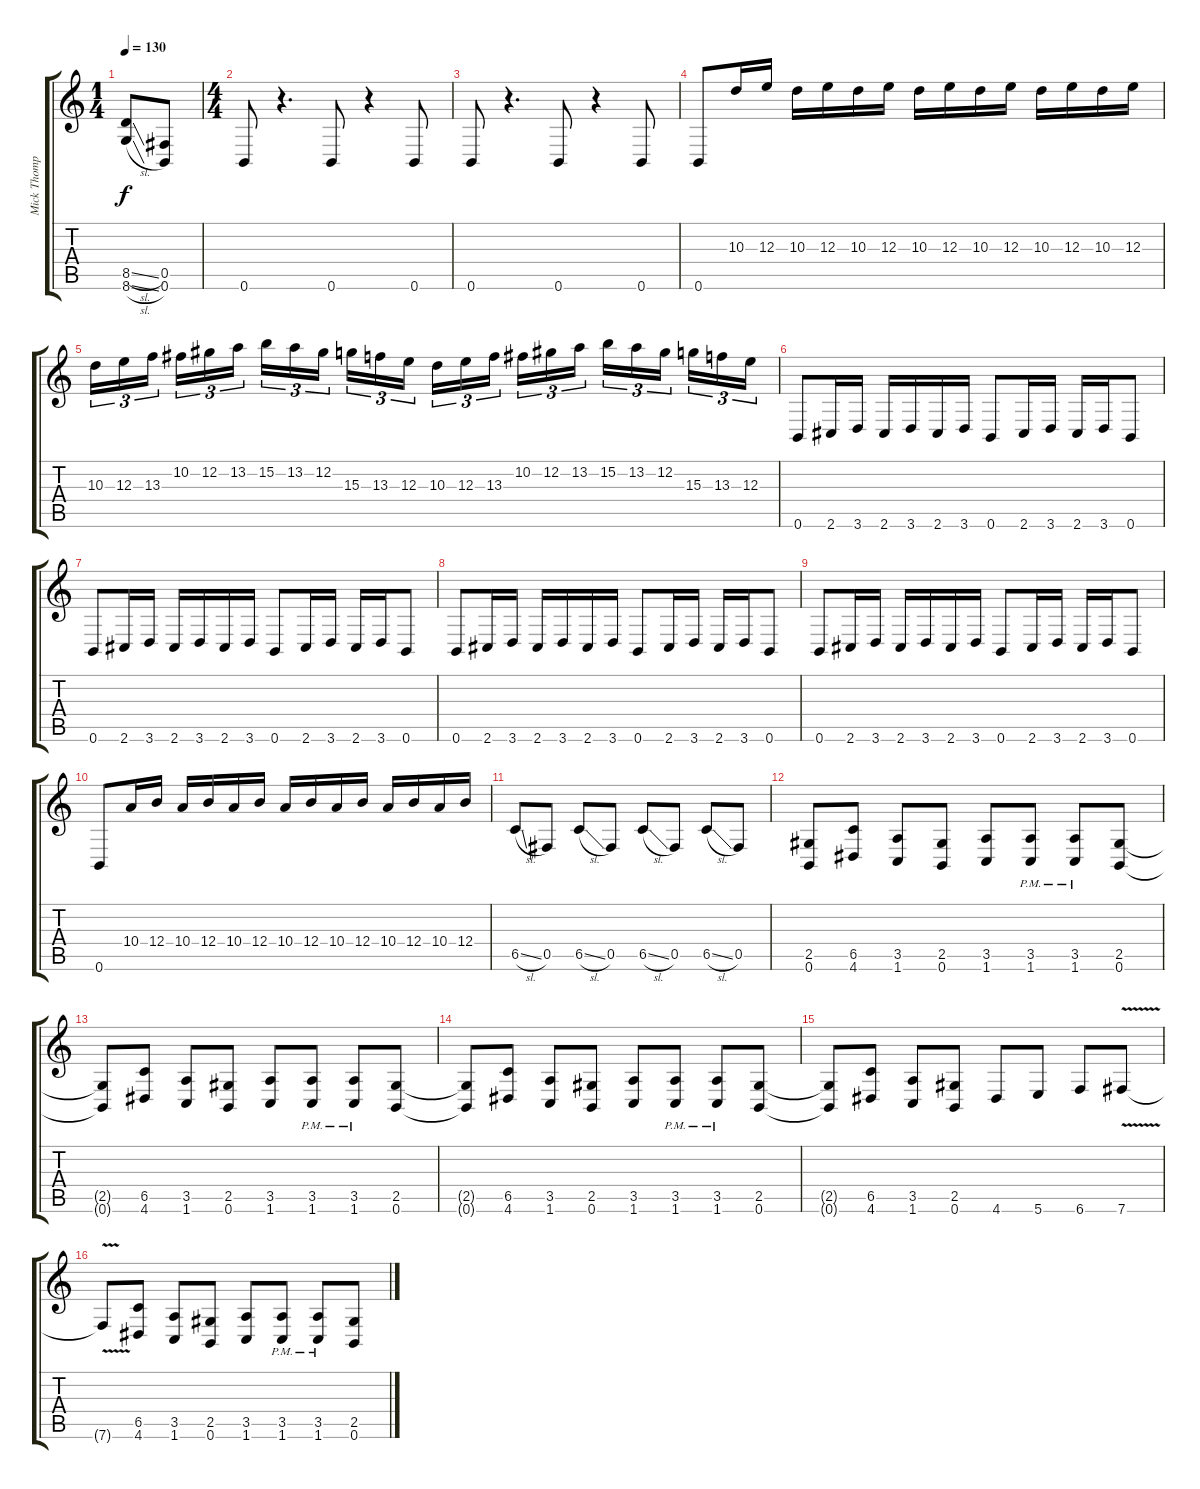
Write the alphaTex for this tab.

\track ("Mick Thompson" "Mick Thomp") {instrument distortionguitar}
\staff {score tabs}
\tuning (Db4 Ab3 E3 B2 Gb2 B1) {hide}
\ts (1 4)
\tempo 130
\clef g2
\ks c
(8.5{sl} 8.6{sl}).8{dy f instrument distortionguitar} (0.5 0.6).8 |
\ts (4 4)
0.6.8 r.4{d} 0.6.8 r.4 0.6.8 |
0.6.8 r.4{d} 0.6.8 r.4 0.6.8 |
0.6.8 10.3.16 12.3.16 10.3.16 12.3.16 10.3.16 12.3.16 10.3.16 12.3.16 10.3.16 12.3.16 10.3.16 12.3.16 10.3.16 12.3.16 |
10.3.16{tu (3 2)} 12.3.16{tu (3 2)} 13.3.16{tu (3 2)} 10.2.16{tu (3 2)} 12.2.16{tu (3 2)} 13.2.16{tu (3 2)} 15.2.16{tu (3 2)} 13.2.16{tu (3 2)} 12.2.16{tu (3 2)} 15.3.16{tu (3 2)} 13.3.16{tu (3 2)} 12.3.16{tu (3 2)} 10.3.16{tu (3 2)} 12.3.16{tu (3 2)} 13.3.16{tu (3 2)} 10.2.16{tu (3 2)} 12.2.16{tu (3 2)} 13.2.16{tu (3 2)} 15.2.16{tu (3 2)} 13.2.16{tu (3 2)} 12.2.16{tu (3 2)} 15.3.16{tu (3 2)} 13.3.16{tu (3 2)} 12.3.16{tu (3 2)} |
0.6.8 2.6.16 3.6.16 2.6.16 3.6.16 2.6.16 3.6.16 0.6.8 2.6.16 3.6.16 2.6.16 3.6.16 0.6.8 |
0.6.8 2.6.16 3.6.16 2.6.16 3.6.16 2.6.16 3.6.16 0.6.8 2.6.16 3.6.16 2.6.16 3.6.16 0.6.8 |
0.6.8 2.6.16 3.6.16 2.6.16 3.6.16 2.6.16 3.6.16 0.6.8 2.6.16 3.6.16 2.6.16 3.6.16 0.6.8 |
0.6.8 2.6.16 3.6.16 2.6.16 3.6.16 2.6.16 3.6.16 0.6.8 2.6.16 3.6.16 2.6.16 3.6.16 0.6.8 |
0.6.8 10.4.16 12.4.16 10.4.16 12.4.16 10.4.16 12.4.16 10.4.16 12.4.16 10.4.16 12.4.16 10.4.16 12.4.16 10.4.16 12.4.16 |
6.5{sl}.8 0.5.8 6.5{sl}.8 0.5.8 6.5{sl}.8 0.5.8 6.5{sl}.8 0.5.8 |
(2.5 0.6).8 (6.5 4.6).8 (3.5 1.6).8 (2.5 0.6).8 (3.5 1.6).8 (3.5{pm} 1.6{pm}).8 (3.5{pm} 1.6{pm}).8 (2.5 0.6).8 |
(2.5{t} 0.6{t}).8 (6.5 4.6).8 (3.5 1.6).8 (2.5 0.6).8 (3.5 1.6).8 (3.5{pm} 1.6{pm}).8 (3.5{pm} 1.6{pm}).8 (2.5 0.6).8 |
(2.5{t} 0.6{t}).8 (6.5 4.6).8 (3.5 1.6).8 (2.5 0.6).8 (3.5 1.6).8 (3.5{pm} 1.6{pm}).8 (3.5{pm} 1.6{pm}).8 (2.5 0.6).8 |
(2.5{t} 0.6{t}).8 (6.5 4.6).8 (3.5 1.6).8 (2.5 0.6).8 4.6.8 5.6.8 6.6.8 7.6{v}.8 |
7.6{t}.8 (6.5 4.6).8 (3.5 1.6).8 (2.5 0.6).8 (3.5 1.6).8 (3.5{pm} 1.6{pm}).8 (3.5{pm} 1.6{pm}).8 (2.5 0.6).8
